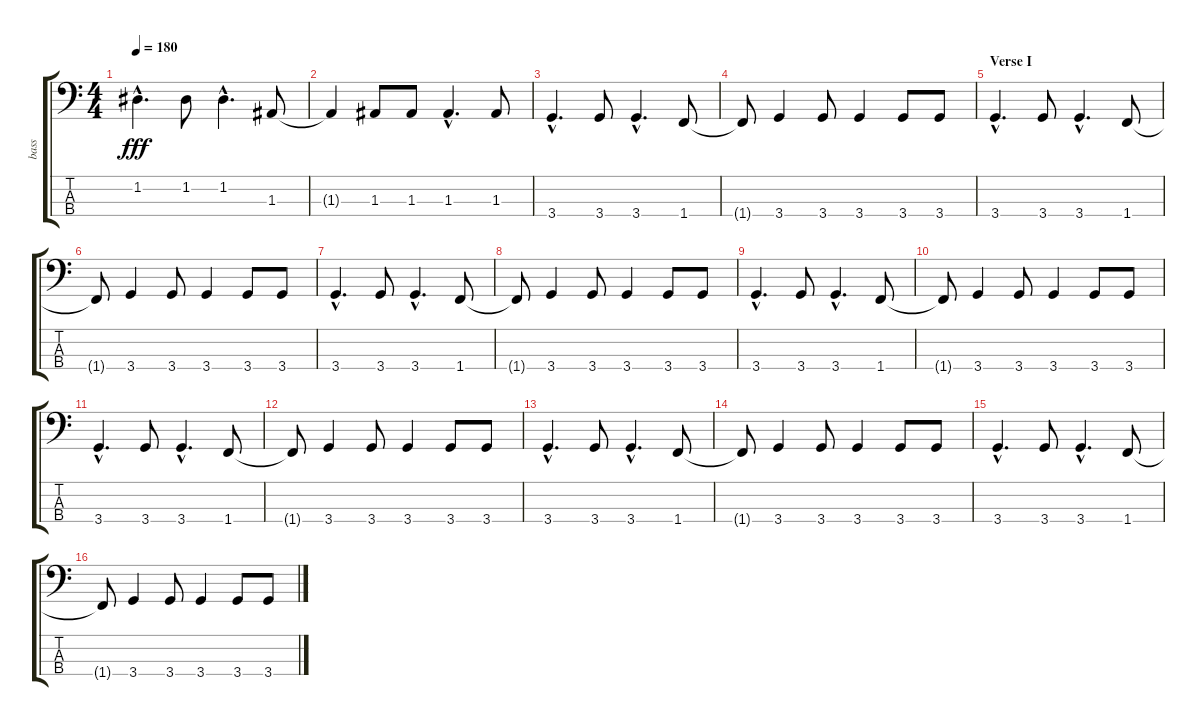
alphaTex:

\track ("bass" "bass") {instrument electricbasspick}
\staff {score tabs}
\tuning (G2 D2 A1 E1) {hide}
\ts (4 4)
\tempo 180
\clef f4
\ks c
1.2{hac}.4{d dy fff} 1.2.8 1.2{hac}.4{d} 1.3.8 |
1.3{t}.4 1.3.8 1.3.8 1.3{hac}.4{d} 1.3.8 |
3.4{hac}.4{d} 3.4.8 3.4{hac}.4{d} 1.4.8 |
1.4{t}.8 3.4.4 3.4.8 3.4.4 3.4.8 3.4.8 |
\section ("" "Verse I")
3.4{hac}.4{d} 3.4.8 3.4{hac}.4{d} 1.4.8 |
1.4{t}.8 3.4.4 3.4.8 3.4.4 3.4.8 3.4.8 |
3.4{hac}.4{d} 3.4.8 3.4{hac}.4{d} 1.4.8 |
1.4{t}.8 3.4.4 3.4.8 3.4.4 3.4.8 3.4.8 |
3.4{hac}.4{d} 3.4.8 3.4{hac}.4{d} 1.4.8 |
1.4{t}.8 3.4.4 3.4.8 3.4.4 3.4.8 3.4.8 |
3.4{hac}.4{d} 3.4.8 3.4{hac}.4{d} 1.4.8 |
1.4{t}.8 3.4.4 3.4.8 3.4.4 3.4.8 3.4.8 |
3.4{hac}.4{d} 3.4.8 3.4{hac}.4{d} 1.4.8 |
1.4{t}.8 3.4.4 3.4.8 3.4.4 3.4.8 3.4.8 |
3.4{hac}.4{d} 3.4.8 3.4{hac}.4{d} 1.4.8 |
1.4{t}.8 3.4.4 3.4.8 3.4.4 3.4.8 3.4.8
